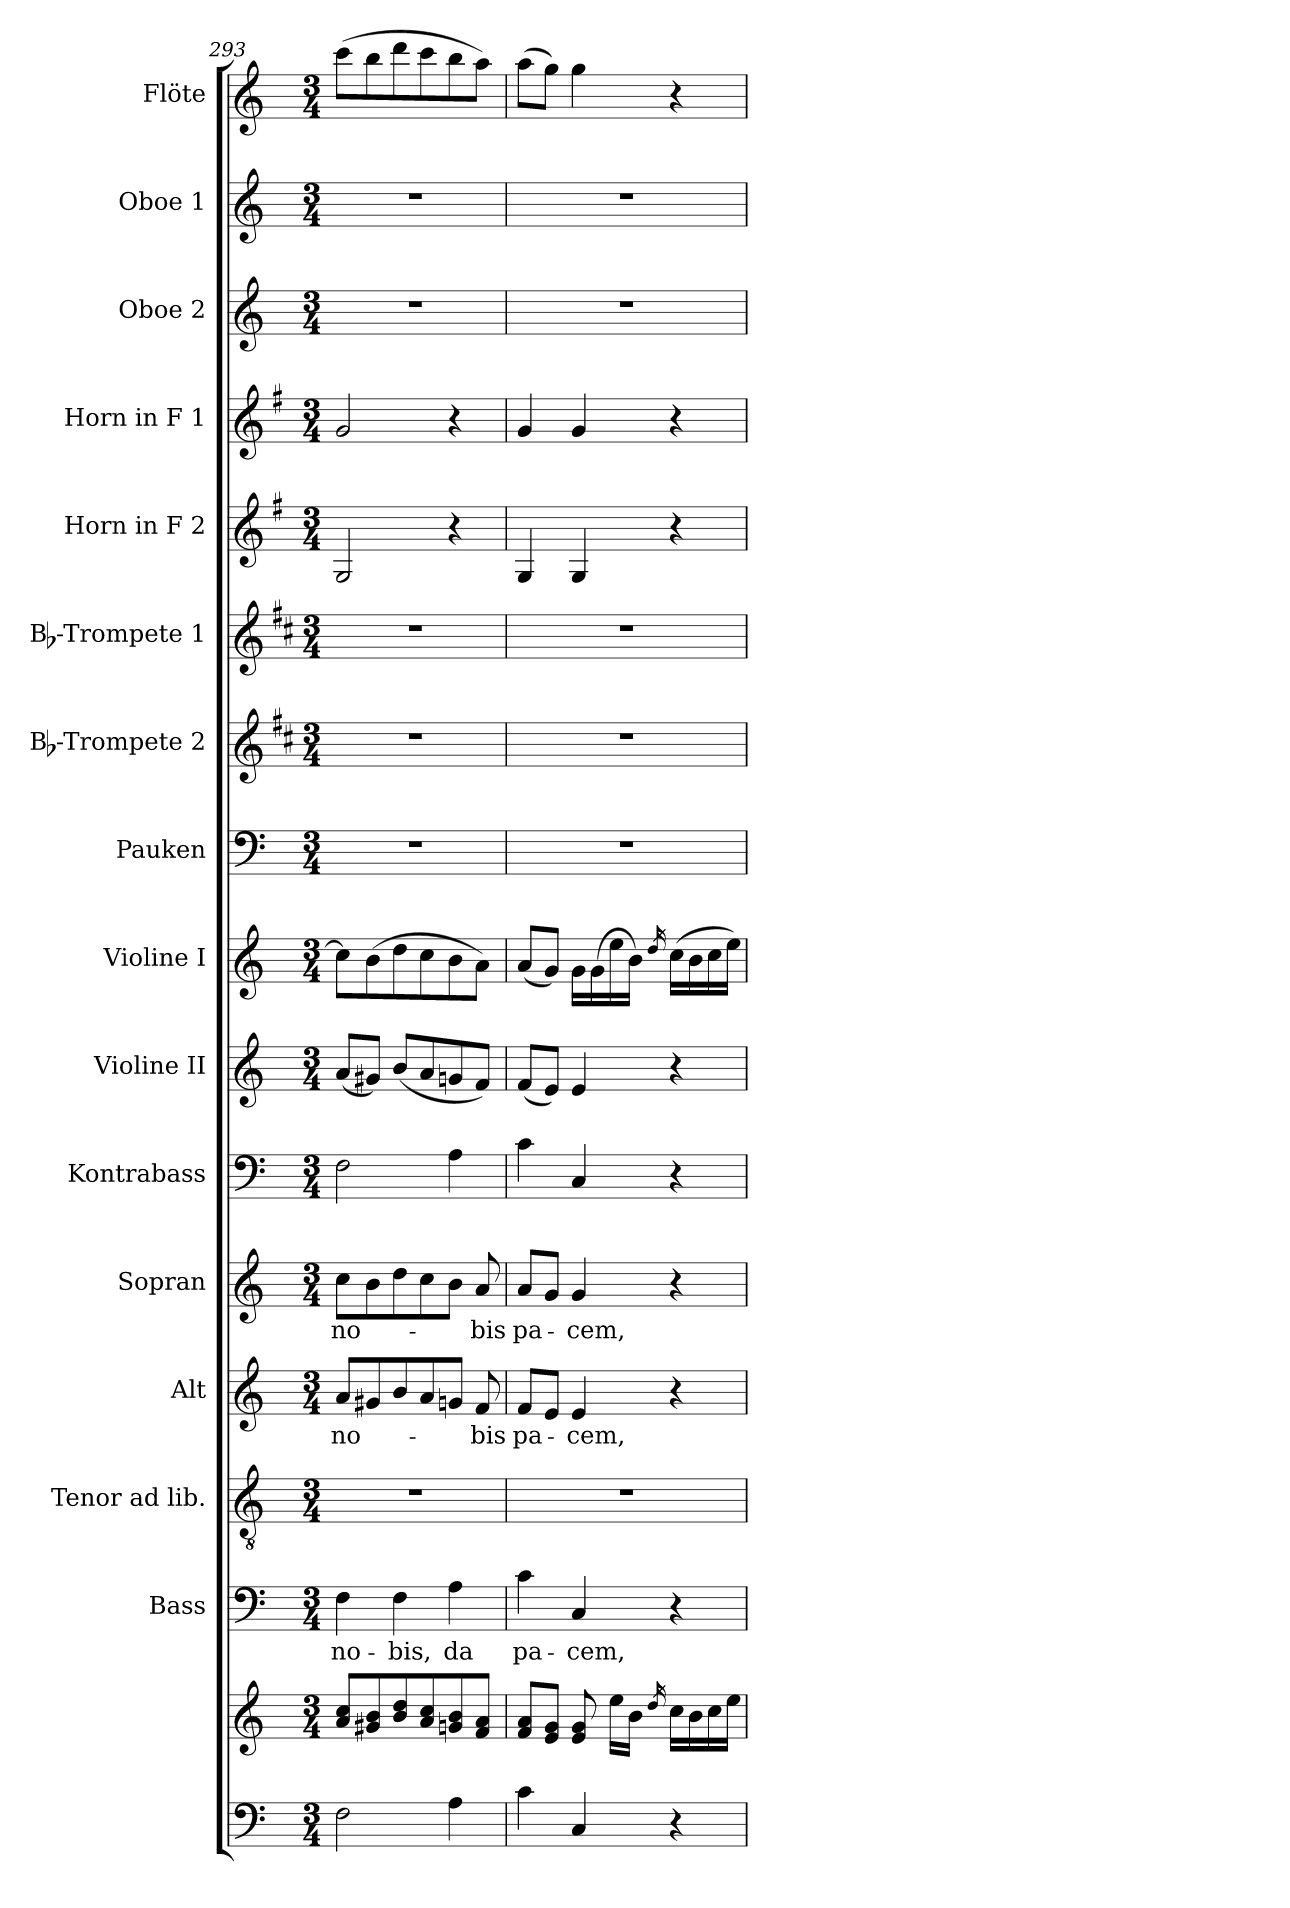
**kern	**kern	**kern	**text	**kern	**kern	**text	**kern	**text	**kern	**kern	**kern	**kern	**kern	**kern	**kern	**kern	**kern	**kern	**kern
*part16	*part16	*part15	*part15	*part14	*part13	*part13	*part12	*part12	*part11	*part10	*part9	*part8	*part7	*part6	*part5	*part4	*part3	*part2	*part1
*staff17	*staff16	*staff15	*staff15	*staff14	*staff13	*staff13	*staff12	*staff12	*staff11	*staff10	*staff9	*staff8	*staff7	*staff6	*staff5	*staff4	*staff3	*staff2	*staff1
*	*	*I"Bass	*	*I"Tenor ad lib.	*I"Alt	*	*I"Sopran	*	*I"Kontrabass	*I"Violine II	*I"Violine I	*I"Pauken	*I"Bb-Trompete 2	*I"Bb-Trompete 1	*I"Horn in F 2	*I"Horn in F 1	*I"Oboe 2	*I"Oboe 1	*I"Flöte
*	*	*I'B.	*	*I'T.	*I'A.	*	*I'S.	*	*I'Kb.	*I'Vl. II	*I'Vl. I	*I'Pk.	*I'Bb Trp. 2	*I'Bb Trp. 1	*	*	*I'Ob. 2	*I'Ob. 1	*I'Fl.
*clefF4	*clefG2	*clefF4	*	*clefGv2	*clefG2	*	*clefG2	*	*clefF4	*clefG2	*clefG2	*clefF4	*clefG2	*clefG2	*clefG2	*clefG2	*clefG2	*clefG2	*clefG2
*	*	*	*	*	*	*	*	*	*ITrd7c12	*	*	*	*ITrd1c2	*ITrd1c2	*ITrd4c7	*ITrd4c7	*	*	*
*k[]	*k[]	*k[]	*	*k[]	*k[]	*	*k[]	*	*k[]	*k[]	*k[]	*k[]	*k[]	*k[]	*k[]	*k[]	*k[]	*k[]	*k[]
*C:	*C:	*C:	*	*C:	*C:	*	*C:	*	*C:	*C:	*C:	*C:	*C:	*C:	*C:	*C:	*C:	*C:	*C:
*M3/4	*M3/4	*M3/4	*	*M3/4	*M3/4	*	*M3/4	*	*M3/4	*M3/4	*M3/4	*M3/4	*M3/4	*M3/4	*M3/4	*M3/4	*M3/4	*M3/4	*M3/4
=293	=293	=293	=293	=293	=293	=293	=293	=293	=293	=293	=293	=293	=293	=293	=293	=293	=293	=293	=293
!	!	!	!LO:LY:b	!	!	!LO:LY:b	!	!LO:LY:b	!	!	!	!	!	!	!	!	!	!	!
2F\	8a/ 8cc/L	4F\	no-	2.r	8a/L	no-	8cc\L	no-	2FF\	(<8a/L	8cc\L]	2.r	2.r	2.r	2C/	2c/	2.r	2.r	(>8ccc\L
.	8g#X/ 8b/	.	.	.	8g#X/	.	8b\	.	.	8g#X/J)	(>8b\	.	.	.	.	.	.	.	8bb\
!	!	!	!LO:LY:b	!	!	!	!	!	!	!	!	!	!	!	!	!	!	!	!
.	8b/ 8dd/	4F\	-bis,	.	8b/	.	8dd\	.	.	(<8b/L	8dd\	.	.	.	.	.	.	.	8ddd\
.	8a/ 8cc/	.	.	.	8a/	.	8cc\	.	.	8a/	8cc\	.	.	.	.	.	.	.	8ccc\
!	!	!	!LO:LY:b	!	!	!	!	!	!	!	!	!	!	!	!	!	!	!	!
4A\	8gn/ 8b/	4A\	da	.	8gn/J	.	8b\J	.	4AA\	8gn/	8b\	.	.	.	4r	4r	.	.	8bb\
!	!	!	!	!	!	!LO:LY:b	!	!LO:LY:b	!	!	!	!	!	!	!	!	!	!	!
.	8f/ 8a/J	.	.	.	8f/	-bis	8a/	-bis	.	8f/J)	8a\J)	.	.	.	.	.	.	.	8aa\J)
=294	=294	=294	=294	=294	=294	=294	=294	=294	=294	=294	=294	=294	=294	=294	=294	=294	=294	=294	=294
!	!	!	!LO:LY:b	!	!	!LO:LY:b	!	!LO:LY:b	!	!	!	!	!	!	!	!	!	!	!
4c\	8f/ 8a/L	4c\	pa-	2.r	8f/L	pa-	8a/L	pa-	4C\	(<8f/L	(<8a/L	2.r	2.r	2.r	4C/	4c/	2.r	2.r	(>8aa\L
.	8e/ 8g/J	.	.	.	8e/J	.	8g/J	.	.	8e/J)	8g/J)	.	.	.	.	.	.	.	8gg\J)
!	!	!	!LO:LY:b	!	!	!LO:LY:b	!	!LO:LY:b	!	!	!	!	!	!	!	!	!	!	!
4C/	8e/ 8g/	4C/	-cem,	.	4e/	-cem,	4g/	-cem,	4CC/	4e/	16g\LL	.	.	.	4C/	4c/	.	.	4gg\
.	.	.	.	.	.	.	.	.	.	.	(>16g\	.	.	.	.	.	.	.	.
.	16ee\LL	.	.	.	.	.	.	.	.	.	16ee\	.	.	.	.	.	.	.	.
.	16b\JJ	.	.	.	.	.	.	.	.	.	16b\JJ)	.	.	.	.	.	.	.	.
.	16qdd/	.	.	.	.	.	.	.	.	.	16qdd/	.	.	.	.	.	.	.	.
4r	16cc\LL	4r	.	.	4r	.	4r	.	4r	4r	(>16cc\LL	.	.	.	4r	4r	.	.	4r
.	16b\	.	.	.	.	.	.	.	.	.	16b\	.	.	.	.	.	.	.	.
.	16cc\	.	.	.	.	.	.	.	.	.	16cc\	.	.	.	.	.	.	.	.
.	16ee\JJ	.	.	.	.	.	.	.	.	.	16ee\JJ)	.	.	.	.	.	.	.	.
=	=	=	=	=	=	=	=	=	=	=	=	=	=	=	=	=	=	=	=
*-	*-	*-	*-	*-	*-	*-	*-	*-	*-	*-	*-	*-	*-	*-	*-	*-	*-	*-	*-
